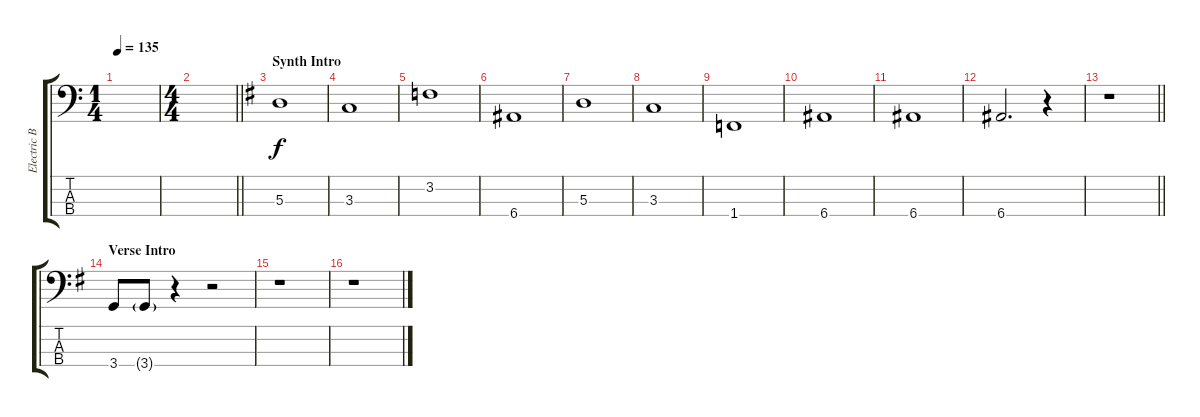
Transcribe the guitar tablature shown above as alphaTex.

\track ("Electric Bass" "Electric B") {instrument electricbassfinger}
\staff {score tabs}
\tuning (G2 D2 A1 E1) {hide}
\ts (1 4)
\tempo 135
\clef f4
\ks c
|
\ts (4 4)
\barLineRight lightlight
|
\section ("" "Synth Intro")
\ks g
5.3.1 |
3.3.1 |
3.2.1 |
6.4.1 |
5.3.1 |
3.3.1 |
1.4.1 |
6.4.1 |
6.4.1 |
6.4.2{d} r.4 |
\barLineRight lightlight
r.1 |
\section ("" "Verse Intro")
3.4.8 3.4{g}.8 r.4 r.2 |
r.1 |
r.1
